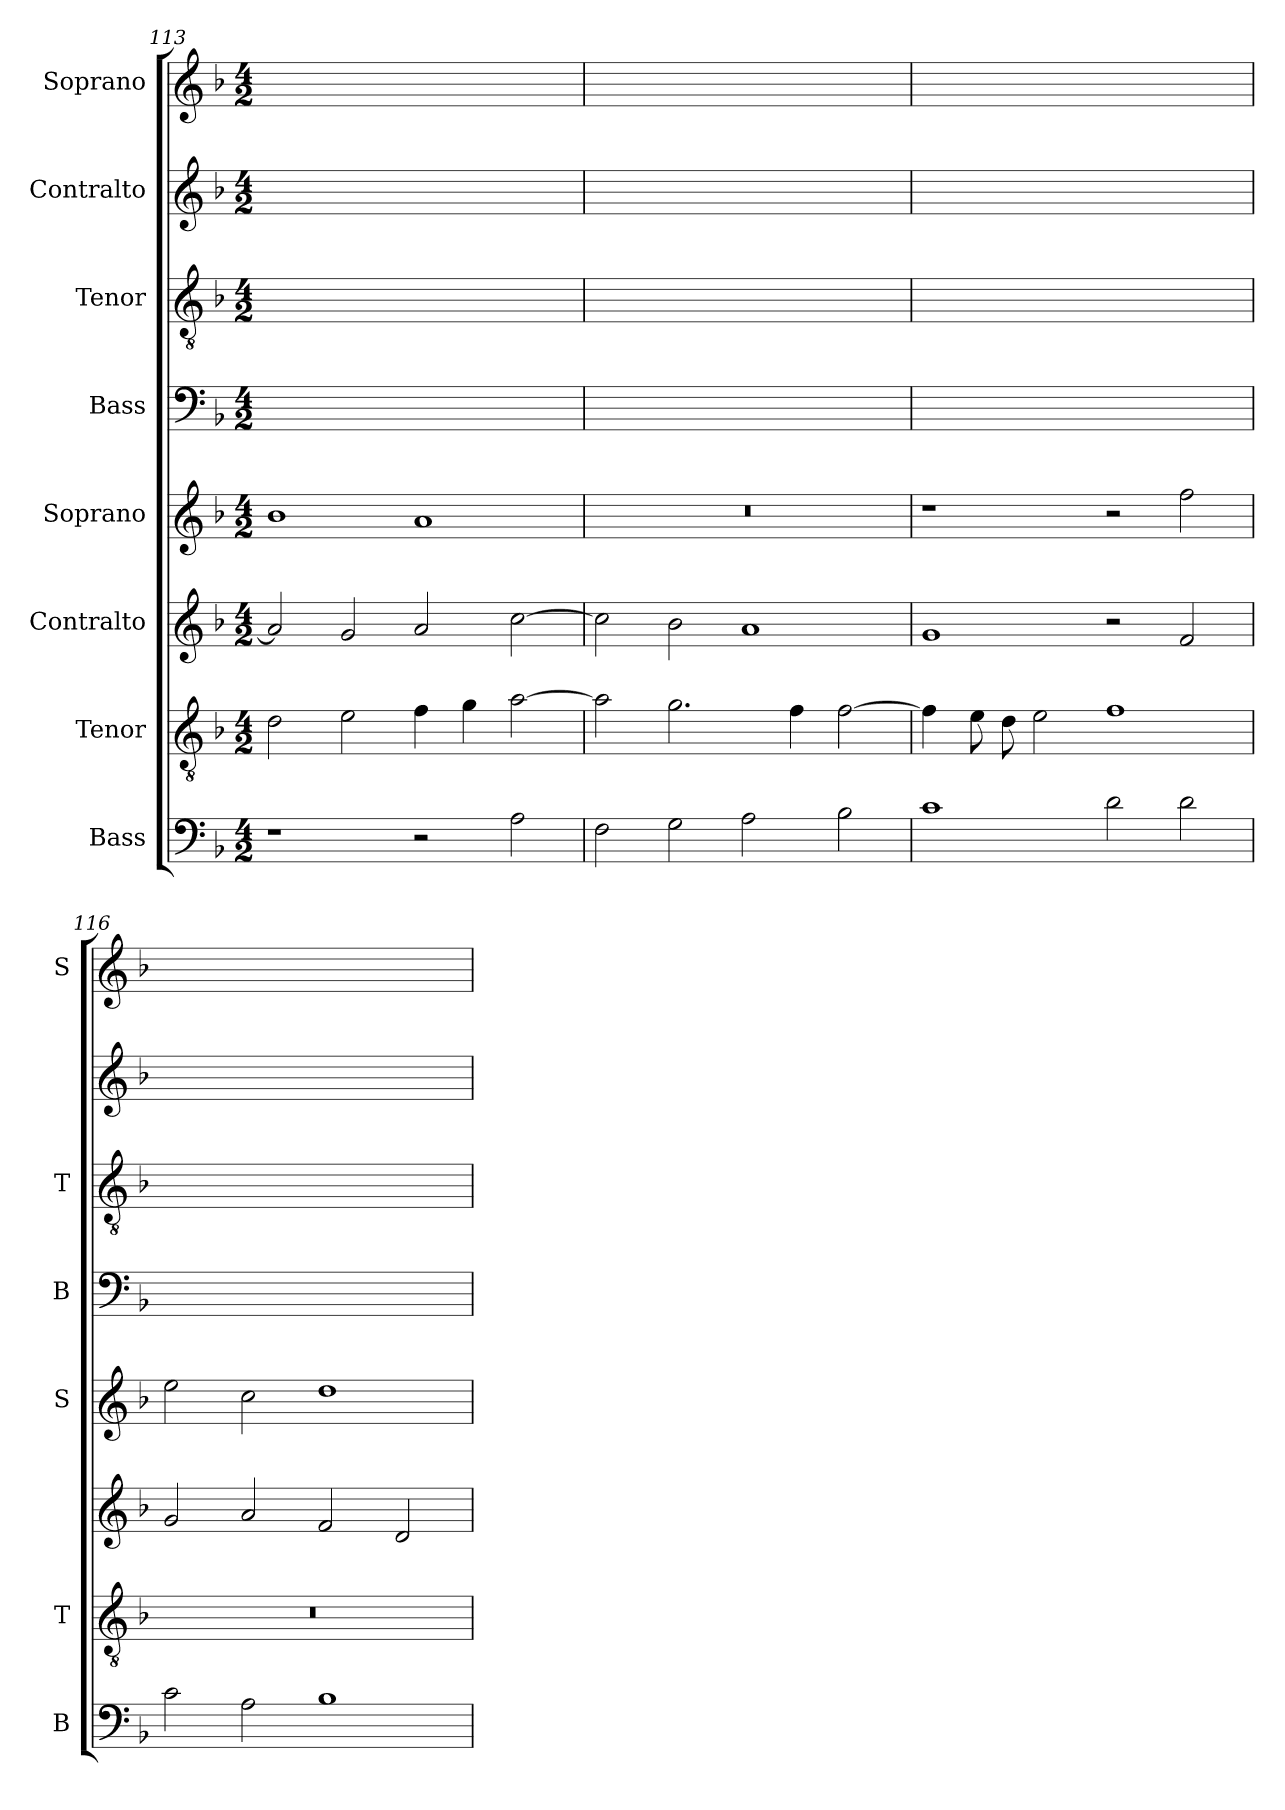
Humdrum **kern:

**kern	**kern	**kern	**kern	**kern	**kern	**kern	**kern
*part8	*part7	*part6	*part5	*part4	*part3	*part2	*part1
*staff8	*staff7	*staff6	*staff5	*staff4	*staff3	*staff2	*staff1
*I"Bass	*I"Tenor	*I"Contralto	*I"Soprano	*I"Bass	*I"Tenor	*I"Contralto	*I"Soprano
*I'B	*I'T	*	*I'S	*I'B	*I'T	*	*I'S
*clefF4	*clefGv2	*clefG2	*clefG2	*clefF4	*clefGv2	*clefG2	*clefG2
*k[b-]	*k[b-]	*k[b-]	*k[b-]	*k[b-]	*k[b-]	*k[b-]	*k[b-]
*G:dor	*G:dor	*G:dor	*G:dor	*G:dor	*G:dor	*G:dor	*G:dor
*M4/2	*M4/2	*M4/2	*M4/2	*M4/2	*M4/2	*M4/2	*M4/2
=113	=113	=113	=113	=113	=113	=113	=113
1r	2d	2a]	1b-	0ryy	0ryy	0ryy	0ryy
.	2e	2g	.	.	.	.	.
2r	4f	2a	1a	.	.	.	.
.	4g	.	.	.	.	.	.
2A	[2a	[2cc	.	.	.	.	.
=114	=114	=114	=114	=114	=114	=114	=114
2F	2a]	2cc]	0r	0ryy	0ryy	0ryy	0ryy
2G	2.g	2b-	.	.	.	.	.
2A	.	1a	.	.	.	.	.
.	4f	.	.	.	.	.	.
2B-	[2f	.	.	.	.	.	.
=115	=115	=115	=115	=115	=115	=115	=115
1c	4f]	1g	1r	0ryy	0ryy	0ryy	0ryy
.	8e	.	.	.	.	.	.
.	8d	.	.	.	.	.	.
.	2e	.	.	.	.	.	.
2d	1f	2r	2r	.	.	.	.
2d	.	2f	2ff	.	.	.	.
=116	=116	=116	=116	=116	=116	=116	=116
2c	0r	2g	2ee	0ryy	0ryy	0ryy	0ryy
2A	.	2a	2cc	.	.	.	.
1B-	.	2f	1dd	.	.	.	.
.	.	2d	.	.	.	.	.
=	=	=	=	=	=	=	=
*-	*-	*-	*-	*-	*-	*-	*-
